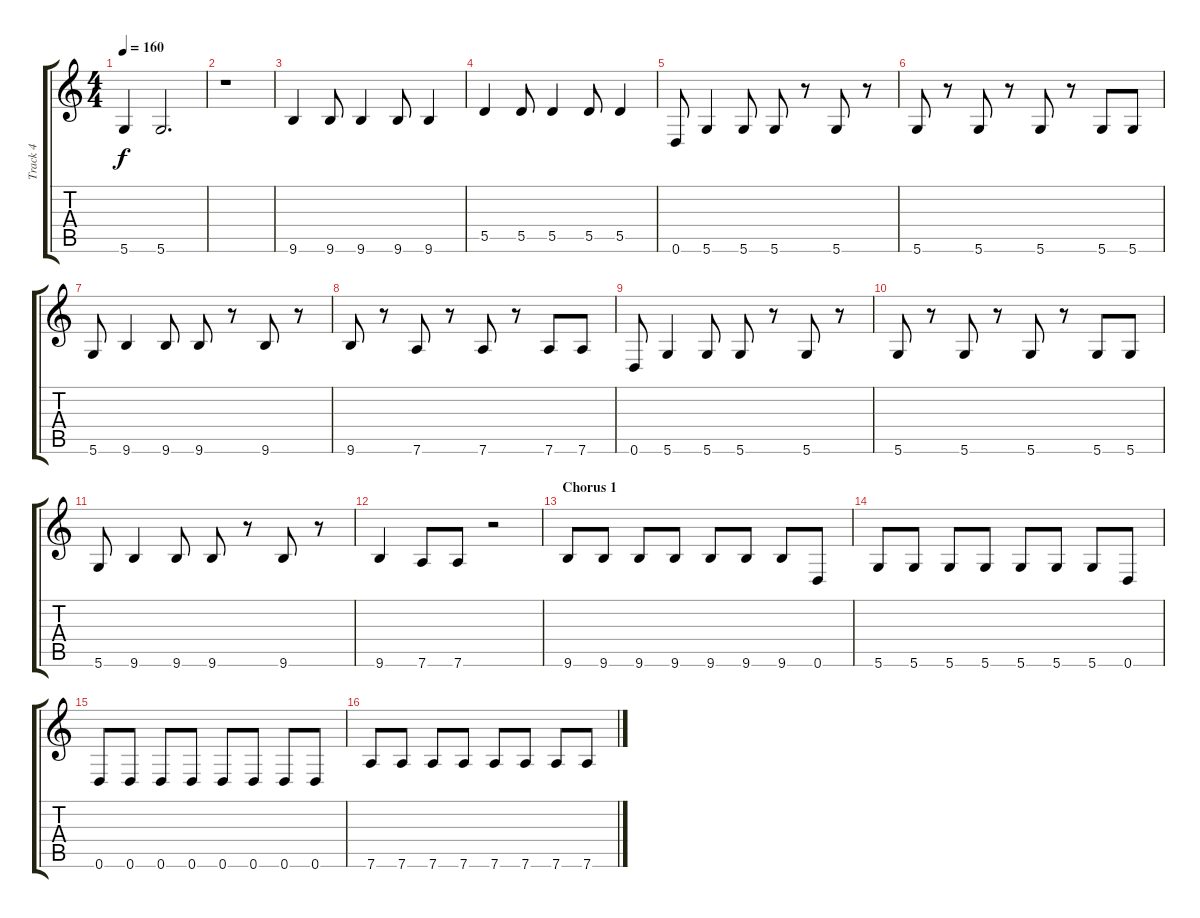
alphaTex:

\track ("Track 4" "Track 4") {instrument electricbassfinger}
\staff {score tabs}
\tuning (E4 B3 G3 D3 A2 D2) {hide}
\ts (4 4)
\tempo 160
\clef g2
\ks c
5.6.4{dy f} 5.6.2{d} |
r.1 |
9.6.4 9.6.8 9.6.4 9.6.8 9.6.4 |
5.5.4 5.5.8 5.5.4 5.5.8 5.5.4 |
0.6.8 5.6.4 5.6.8 5.6.8 r.8 5.6.8 r.8 |
5.6.8 r.8 5.6.8 r.8 5.6.8 r.8 5.6.8 5.6.8 |
5.6.8 9.6.4 9.6.8 9.6.8 r.8 9.6.8 r.8 |
9.6.8 r.8 7.6.8 r.8 7.6.8 r.8 7.6.8 7.6.8 |
0.6.8 5.6.4 5.6.8 5.6.8 r.8 5.6.8 r.8 |
5.6.8 r.8 5.6.8 r.8 5.6.8 r.8 5.6.8 5.6.8 |
5.6.8 9.6.4 9.6.8 9.6.8 r.8 9.6.8 r.8 |
9.6.4 7.6.8 7.6.8 r.2 |
\section ("" "Chorus 1")
9.6.8 9.6.8 9.6.8 9.6.8 9.6.8 9.6.8 9.6.8 0.6.8 |
5.6.8 5.6.8 5.6.8 5.6.8 5.6.8 5.6.8 5.6.8 0.6.8 |
0.6.8 0.6.8 0.6.8 0.6.8 0.6.8 0.6.8 0.6.8 0.6.8 |
7.6.8 7.6.8 7.6.8 7.6.8 7.6.8 7.6.8 7.6.8 7.6.8
